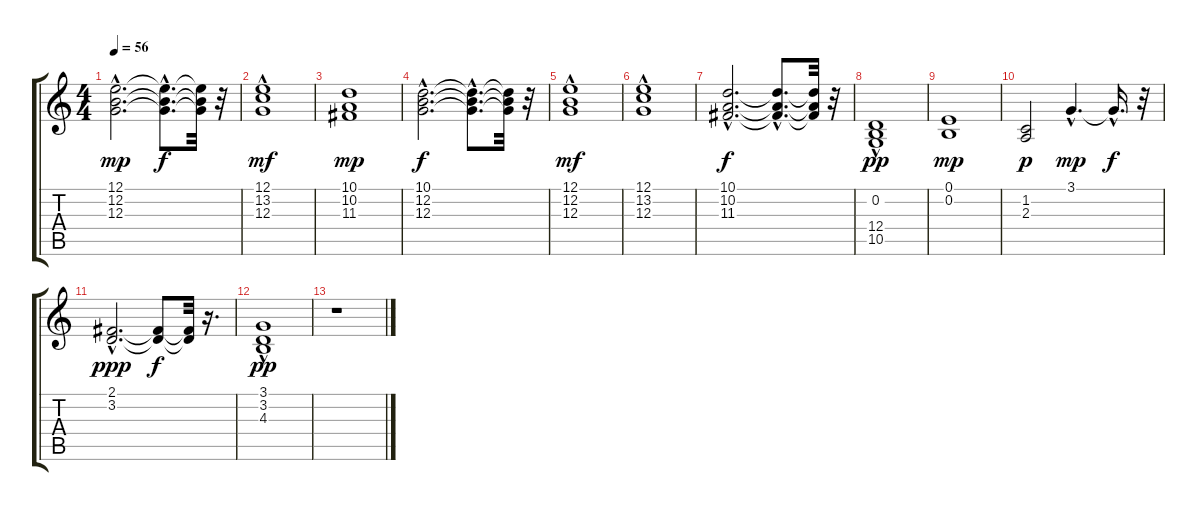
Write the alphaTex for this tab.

\track "" {instrument synthstrings1}
\staff {score tabs}
\tuning (E4 B3 G3 D3 A2 E2) {hide}
\ts (4 4)
\tempo 56
\clef g2
\ks c
(12.1{hac} 12.2{hac} 12.3{hac}).2{d dy mp} (12.1{hac t} 12.2{hac t} 12.3{hac t}).8{d dy f} (12.1{t} 12.2{t} 12.3{t}).32 r.32 |
(12.1{hac} 13.2 12.3).1{dy mf} |
(10.1 10.2 11.3).1{dy mp} |
(10.1{hac} 12.2{hac} 12.3{hac}).2{d dy f} (10.1{hac t} 12.2{hac t} 12.3{hac t}).8{d} (10.1{t} 12.2{t} 12.3{t}).32 r.32 |
(12.1{hac} 12.2 12.3{hac}).1{dy mf} |
(12.1{hac} 13.2 12.3{hac}).1 |
(10.1{hac} 10.2{hac} 11.3{hac}).2{d dy f} (10.1{hac t} 10.2{hac t} 11.3{hac t}).8{d} (10.1{t} 10.2{t} 11.3{t}).32 r.32 |
(0.2{hac} 12.4 10.5).1{dy pp} |
(0.1 0.2).1{dy mp} |
(1.2 2.3).2{dy p} 3.1{hac}.4{d dy mp} 3.1{hac t}.16{d dy f} r.32 |
(2.1{hac} 3.2{hac}).2{d dy ppp} (2.1{t} 3.2{t}).8{dy f} (2.1{t} 3.2{t}).32 r.16{d} |
(3.1{hac} 3.2{hac} 4.3).1{dy pp} |
r.1
